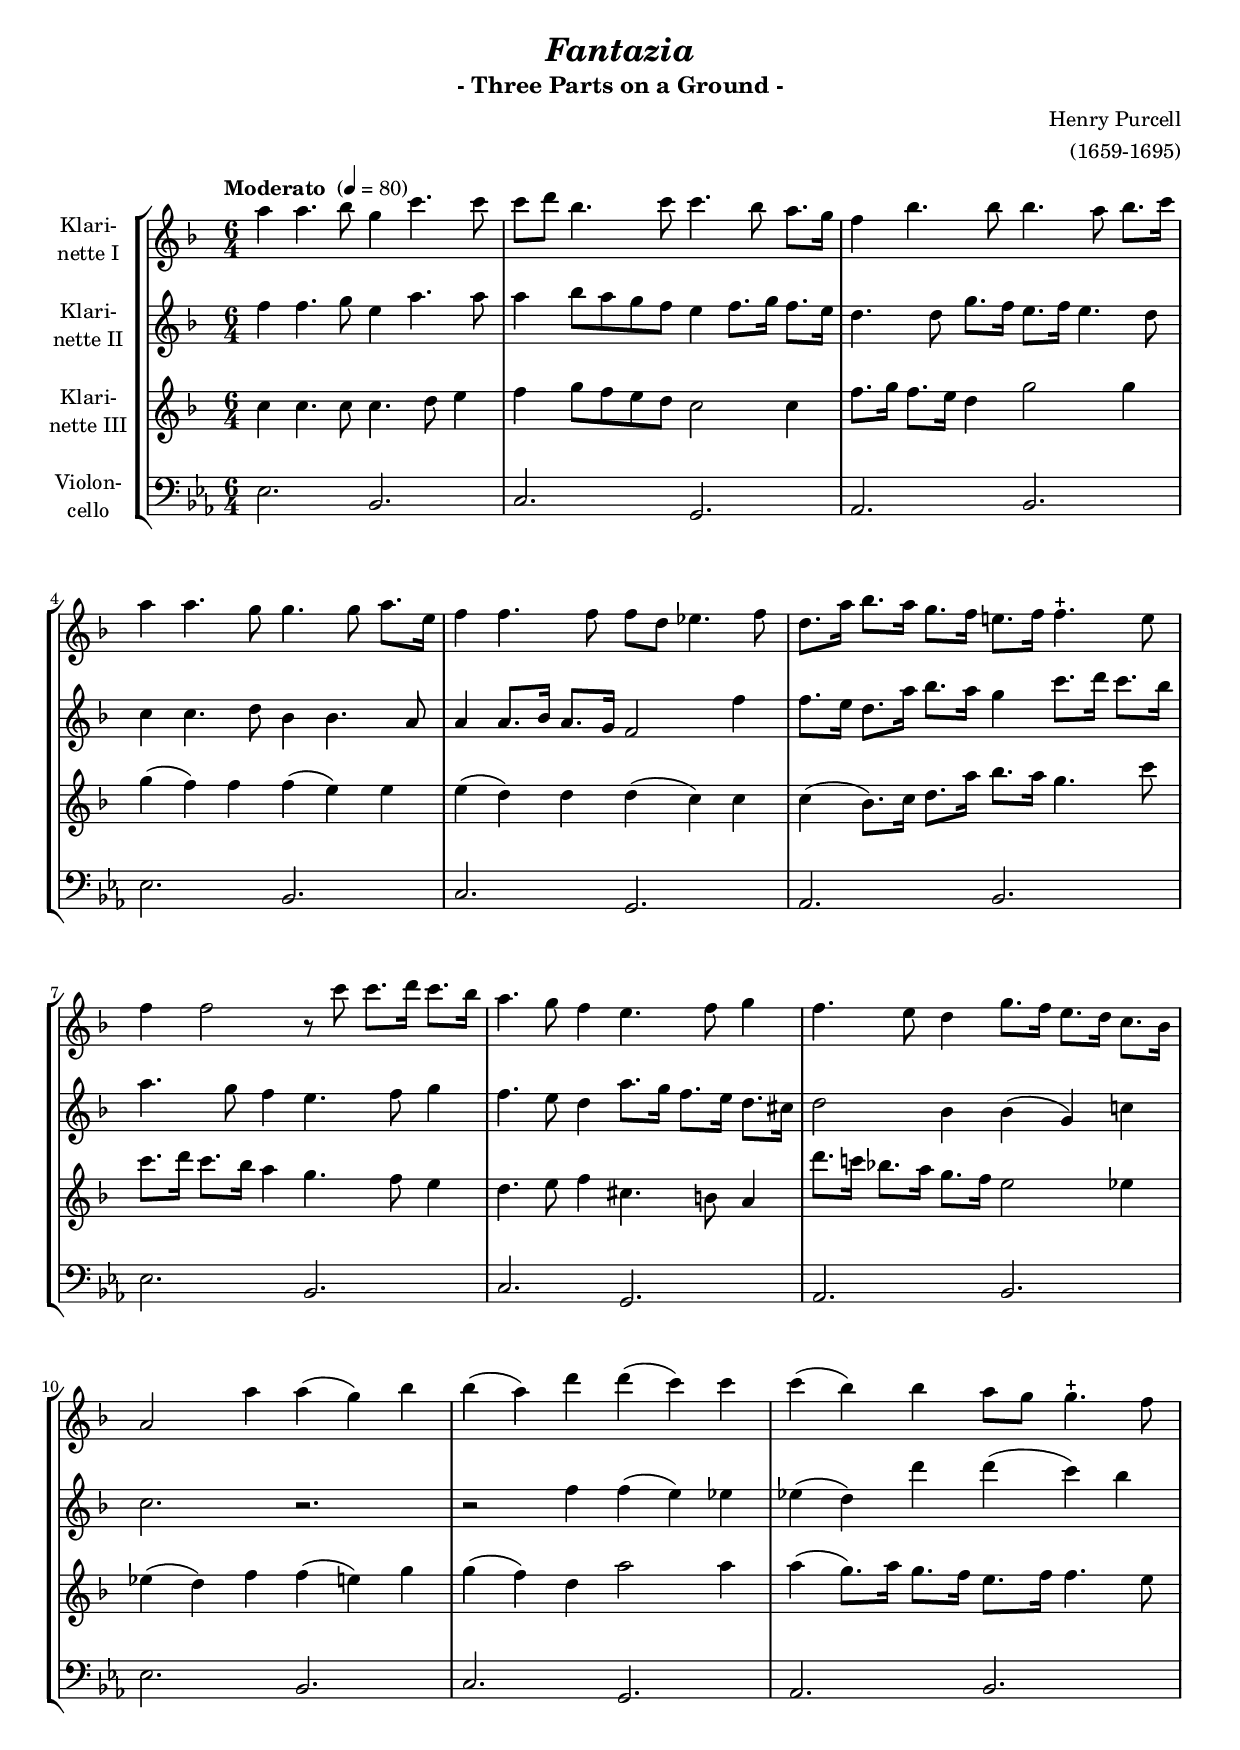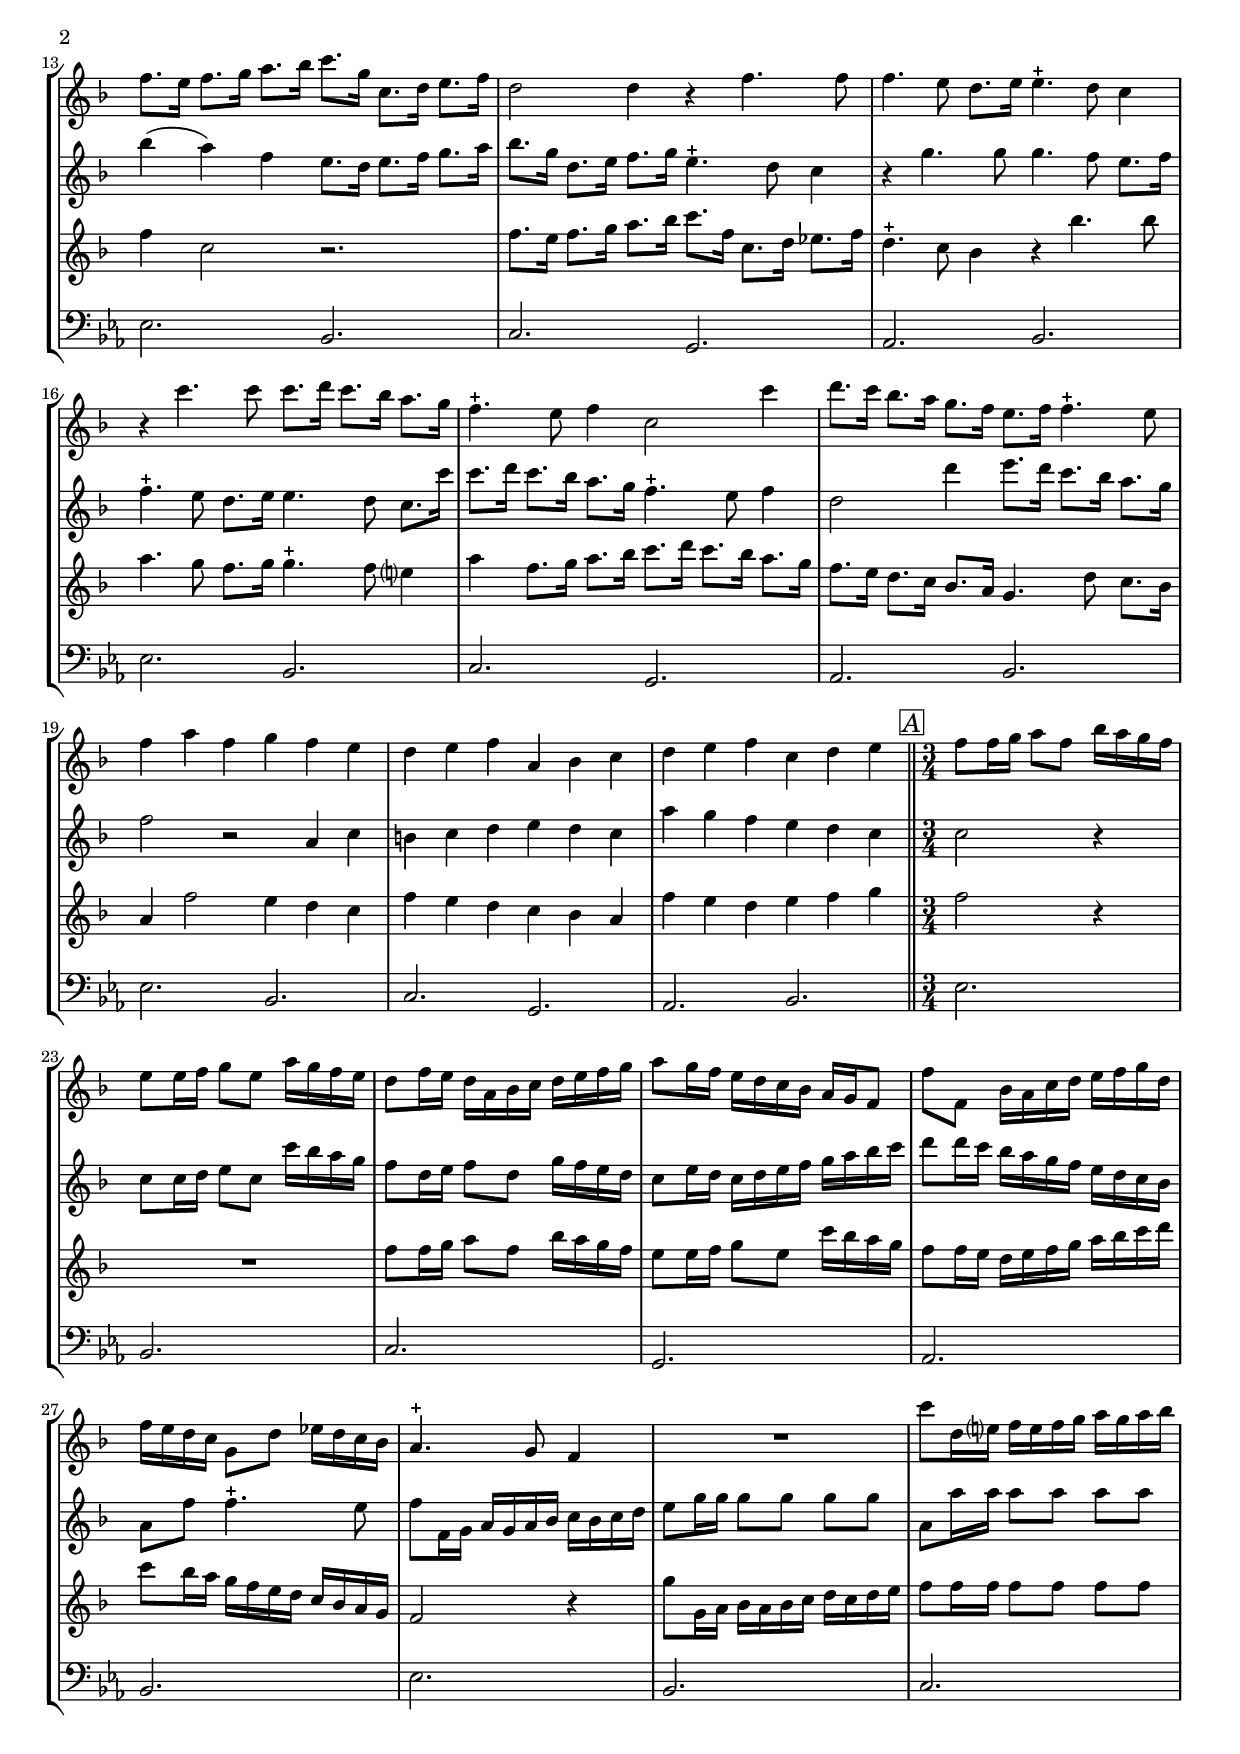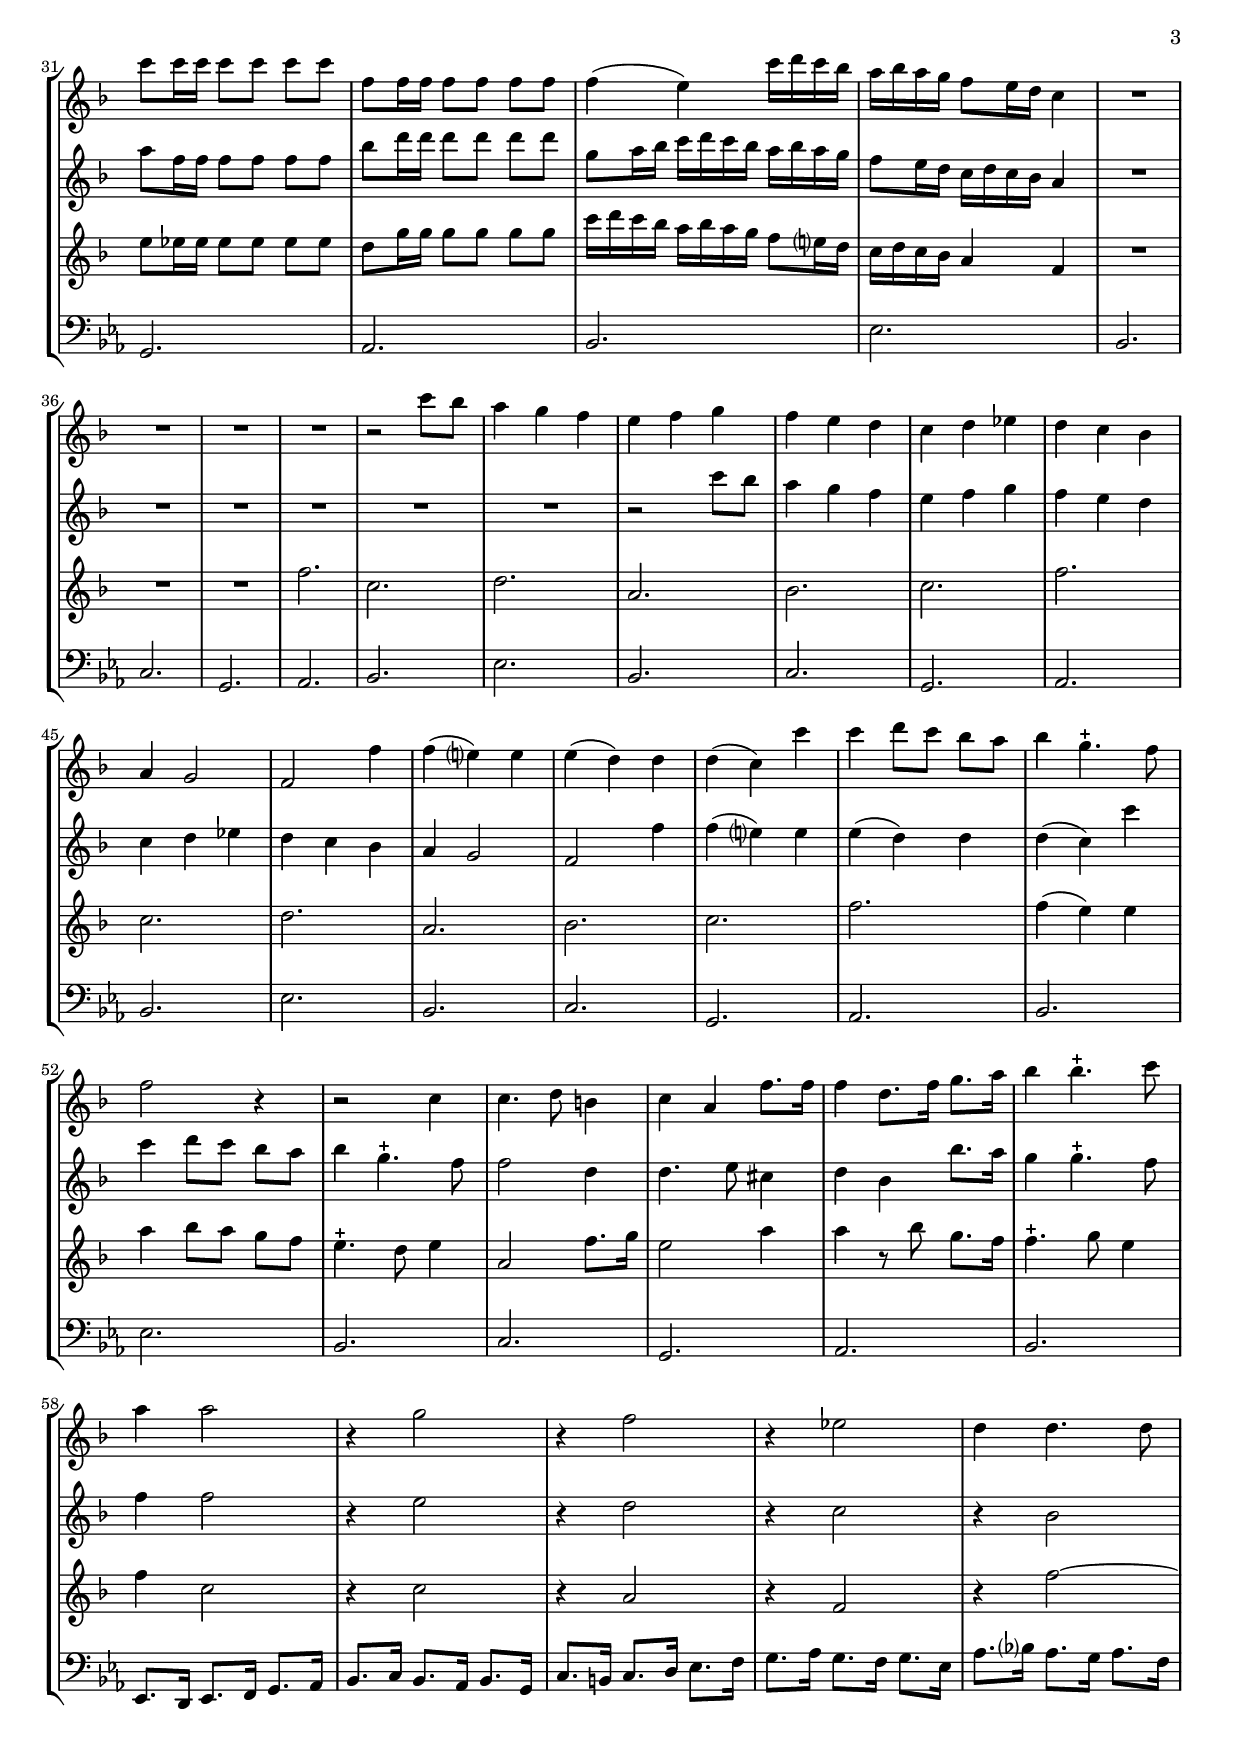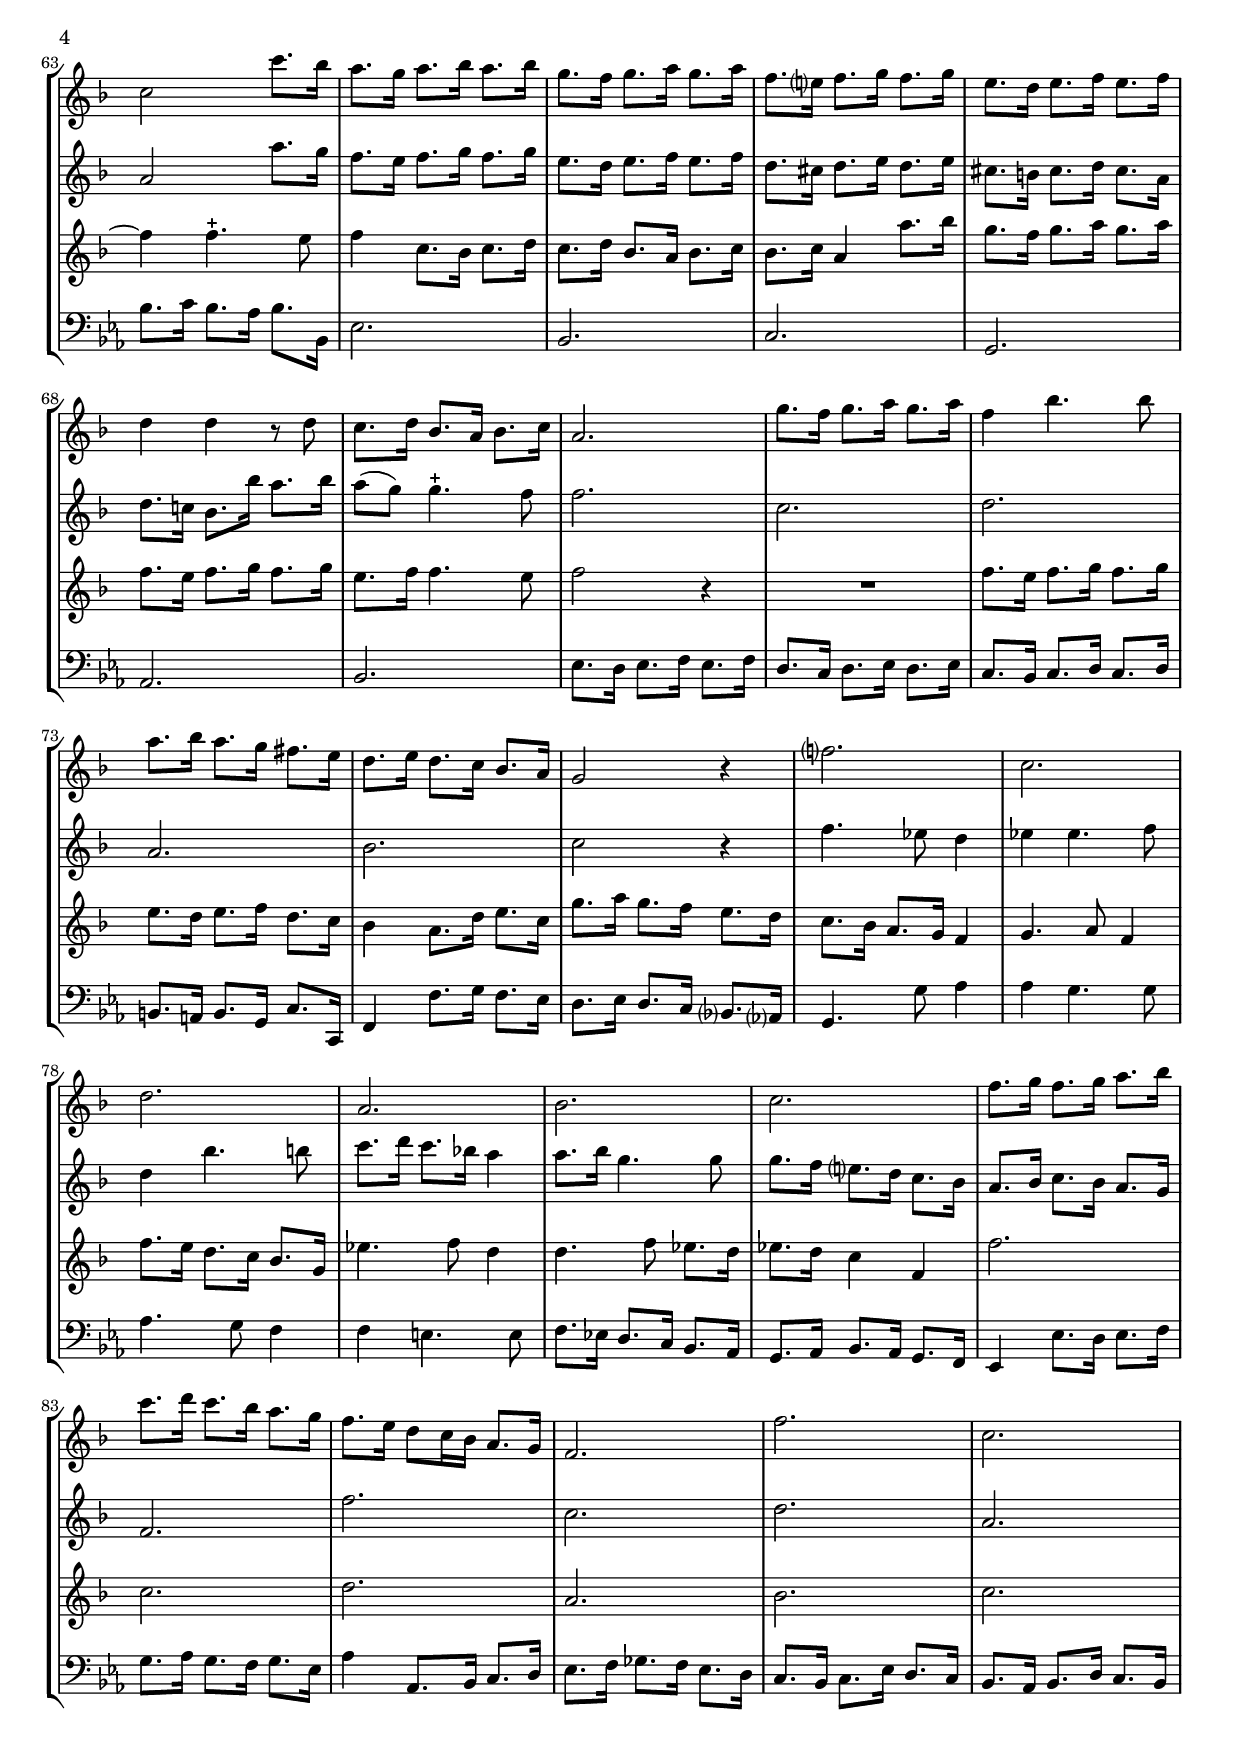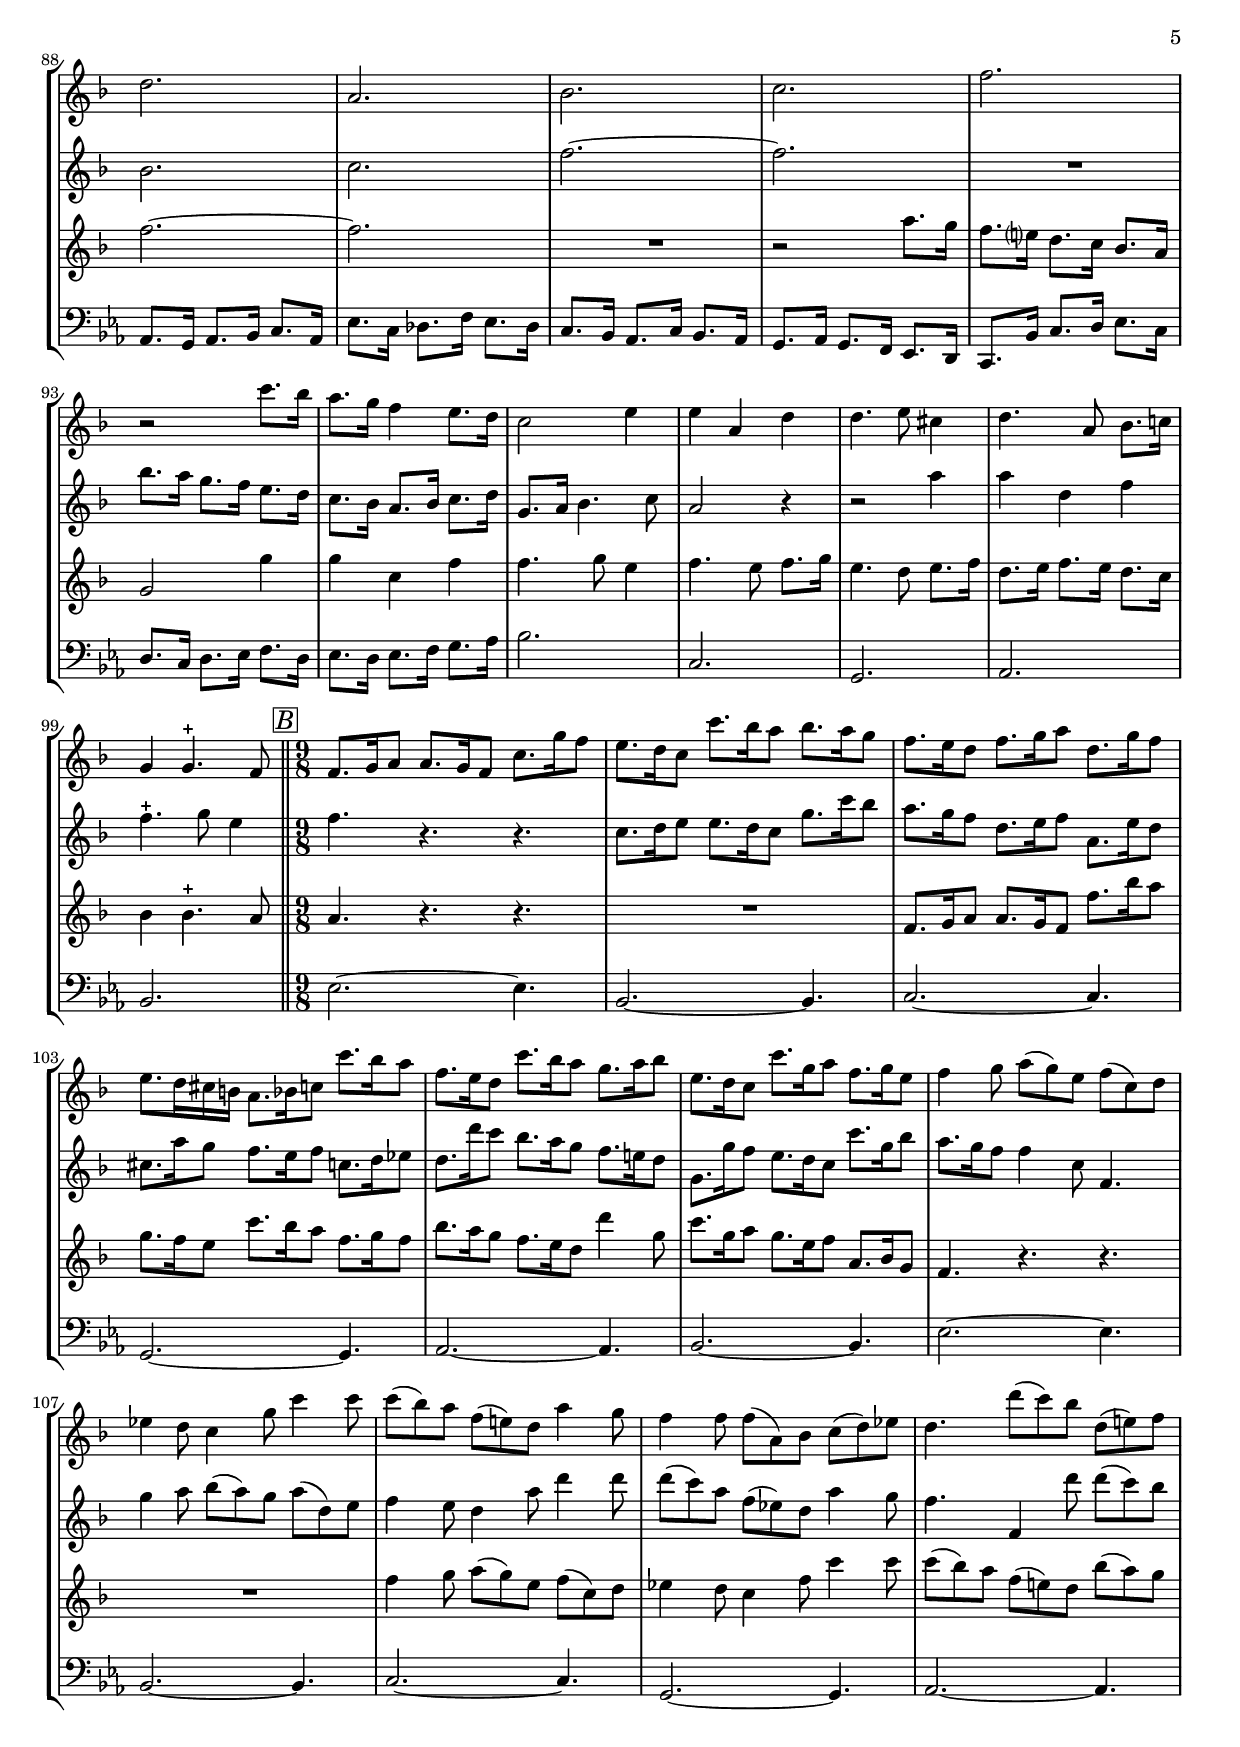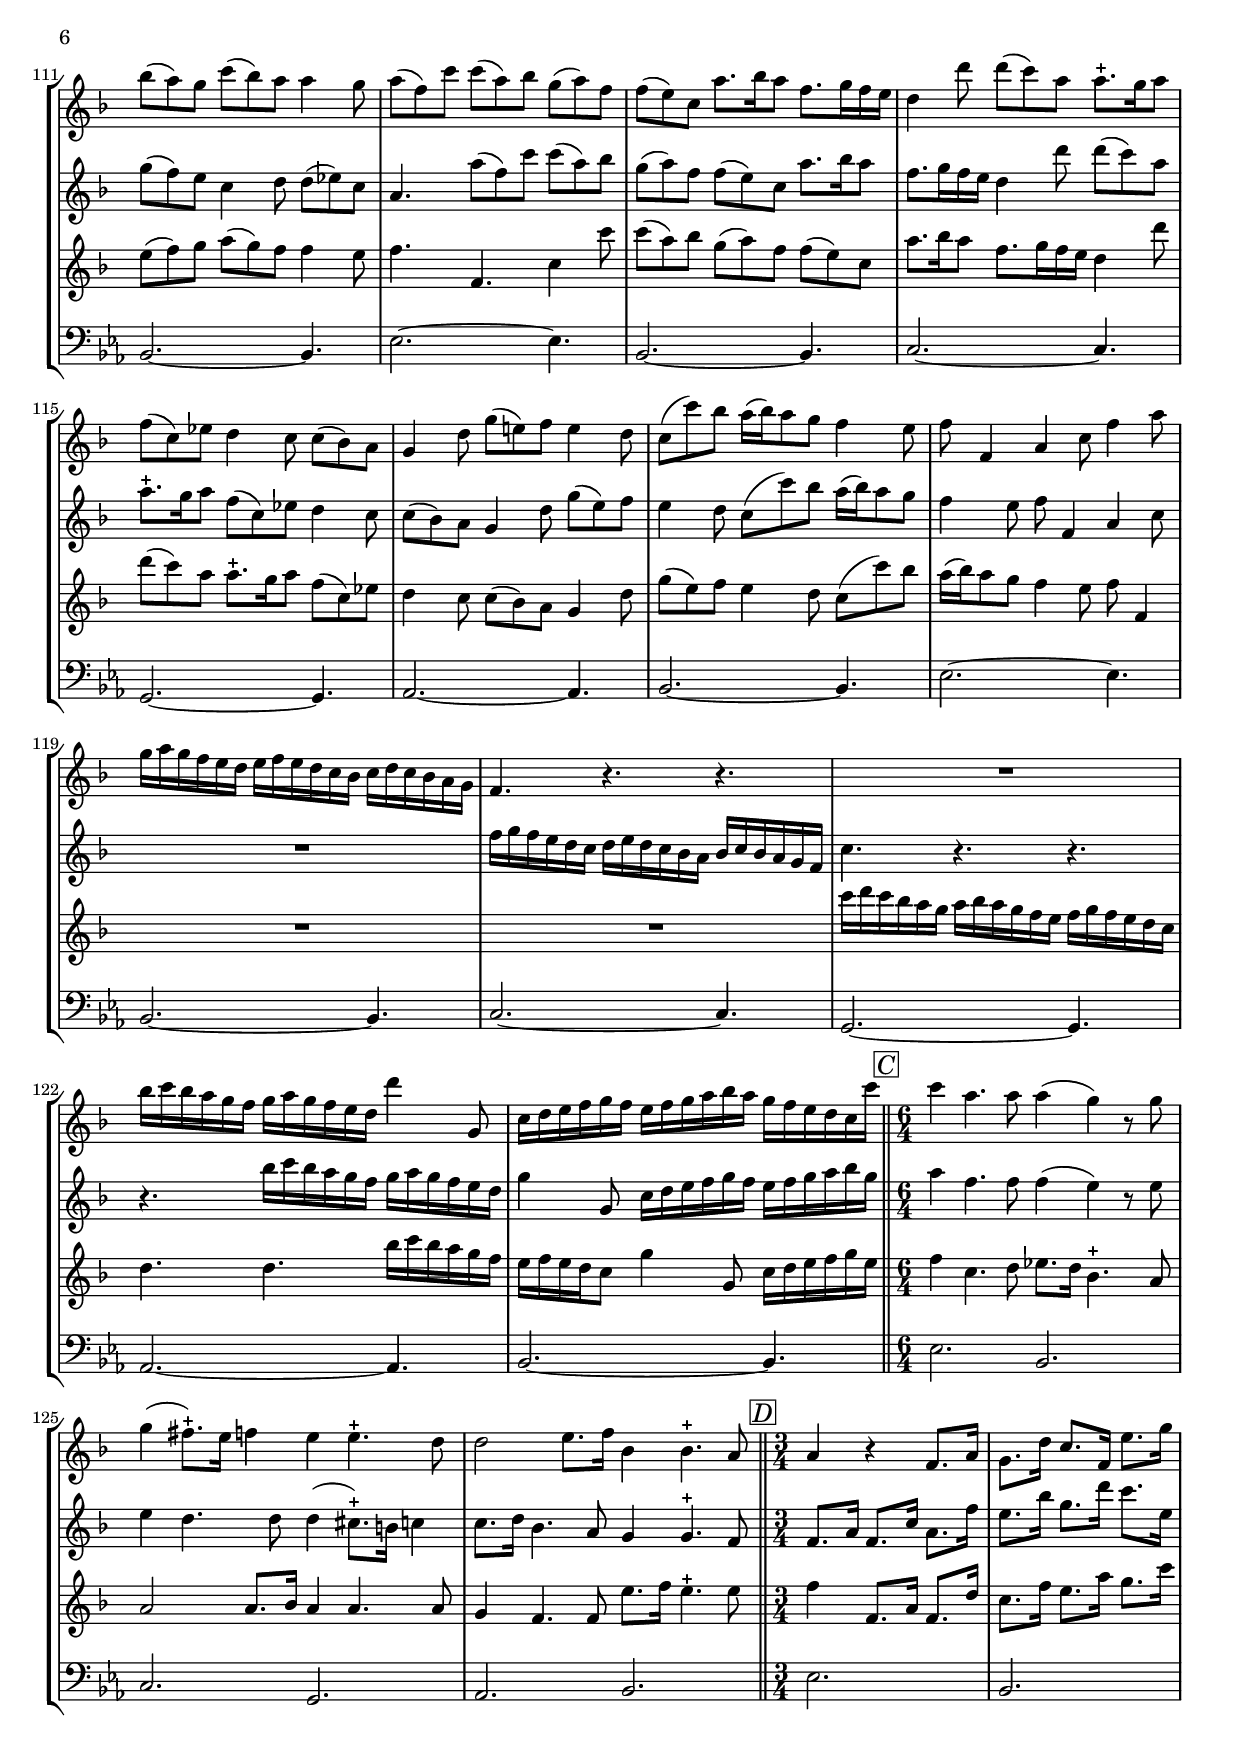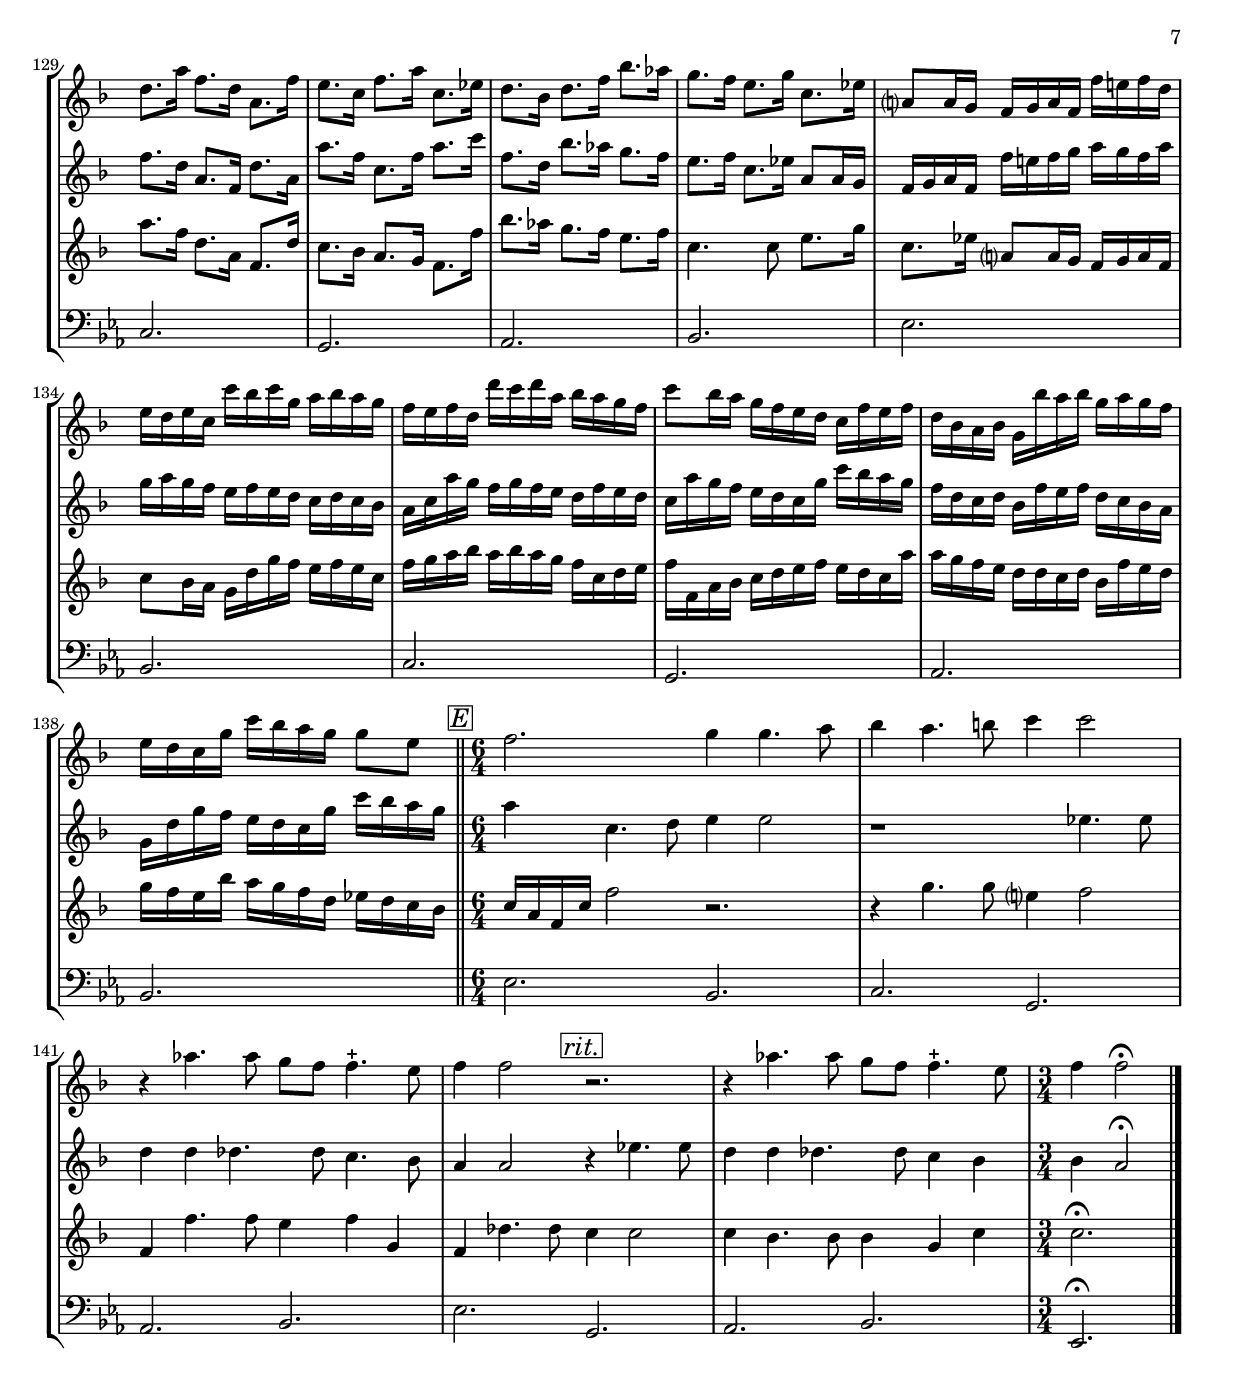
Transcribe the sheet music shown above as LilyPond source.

\version "2.18.2"
\include "deutsch.ly"
  
#(set-global-staff-size 17.885)

\header {
  title     = \markup \bold \italic "Fantazia"
  subtitle  = "- Three Parts on a Ground -"
  composer  = "Henry Purcell"
  arranger  = "(1659-1695)"
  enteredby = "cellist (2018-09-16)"
%  piece     = ""
}

voiceconsts = {
  \key d \major
  \time 6/4
  \clef "treble"
%  \numericTimeSignature
  \compressFullBarRests
  % Set default beaming for all staves
% \set Timing.beamExceptions = #'()
% \set Timing.baseMoment     = #(ly:make-moment 1 4)
% \set Timing.beatStructure  = #'(1 1 1)
  \tempo "Moderato " 4=80
}

micl = "clarinet"
mifl = "flute"
miob = "oboe"
mifh = "french horn"
misx = "tenor sax"
mist = "string ensemble 1"
miba = "cello"

boxa = { \bar "||" \mark \markup \italic \box "A" \time 3/4
  % Set default beaming for all staves
  \set Timing.beamExceptions = #'()
  \set Timing.baseMoment     = #(ly:make-moment 1 4)
  \set Timing.beatStructure  = #'(1 1 1)
}
boxb = { \bar "||" \mark \markup \italic \box "B" \time 9/8 }
boxc = { \bar "||" \mark \markup \italic \box "C" \time 6/4 }
boxd = { \bar "||" \mark \markup \italic \box "D" \time 3/4
  % Set default beaming for all staves
  \set Timing.beamExceptions = #'()
  \set Timing.baseMoment     = #(ly:make-moment 1 4)
  \set Timing.beatStructure  = #'(1 1 1)
}
boxe = { \bar "||" \mark \markup \italic \box "E" \time 6/4 }

rit = \mark \markup \italic \box "rit."

va = \relative c'' {
  \voiceconsts
  \clef "treble"

  fis4 fis4. g8 e4 a4. a8
  a h g4. a8 a4. g8 fis8. e16
  d4 g4. g8 g4. fis8 g8. a16
  fis4 fis4. e8 e4. e8 fis8. cis16
  d4 d4. d8 d h c4. d8

  h8. fis'16 g8. fis16 e8. d16 cis!8. d16 d4.-+ cis8
  d4 d2 r8 a' a8. h16 a8. g16
  fis4. e8 d4 cis4. d8 e4
  d4. cis8 h4 e8. d16 cis8. h16 a8. g16
  fis2 fis'4 fis( e) g

  g( fis) h h( a) a
  a( g) g fis8 e e4.-+ d8
  d8. cis16 d8. e16 fis8. g16 a8. e16 a,8. h16 cis8. d16
  h2 h4 r d4. d8
  d4. cis8 h8. cis16 cis4.-+ h8 a4

  r a'4. a8 a8. h16 a8. g16 fis8. e16
  d4.-+ cis8 d4 a2 a'4
  h8. a16 g8. fis16 e8. d16 cis8. d16 d4.-+ cis8
  d4 fis d e d cis
  h cis d fis, g a

  h cis d a h cis \boxa
  d8 d16 e fis8 d g16 fis e d
  cis8 cis16 d e8 cis fis16 e d cis
  h8 d16 cis h fis g a h cis d e
  fis8 e16 d cis h a g fis e d8

  d' d, g16 fis a h cis d e h
  d cis h a e8 h' c16 h a g
  fis4.-+ e8 d4
  R2.
  a''8 h,16 cis? d cis d e fis e fis g
  a8 a16 a a8 a a a

  d, d16 d d8 d d d
  d4( cis) a'16 h a g
  fis g fis e d8 cis16 h a4
  R2.*4
  r2 a'8 g
  fis4 e d
  cis d e
  d cis h

  a h c
  h a g
  fis e2
  d d'4
  d( cis?) cis
  cis( h ) h
  h( a) a'
  a h8 a g fis
  g4 e4.-+ d8
  d2 r4

  r2 a4
  a4. h8 gis4
  a fis d'8. d16
  d4 h8. d16 e8. fis16
  g4 g4.-+ a8
  fis4 fis2
  r4 e2
  r4 d2
  r4 c2
  h4 h4. h8

  a2 a'8. g16
  fis8. e16 fis8. g16 fis8. g16
  e8. d16 e8. fis16 e8. fis16
  d8. cis?16 d8. e16 d8. e16
  cis8. h16 cis8. d16 cis8. d16
  h4 h r8 h
  a8. h16 g8. fis16 g8. a16
  fis2.

  e'8. d16 e8. fis16 e8. fis16
  d4 g4. g8
  fis8. g16 fis8. e16 dis8. cis16
  h8. cis16 h8. a16 g8. fis16
  e2 r4
  d'?2.
  a
  h
  fis
  g
  a
  d8. e16 d8. e16 fis8. g16
  a8. h16 a8. g16 fis8. e16
  d8. cis16 h8 a16 g fis8. e16
  d2.
  d'
  a
  h
  fis
  g
  a

  d
  r2 a'8. g16
  fis8. e16 d4 cis8. h16
  a2 cis4
  cis fis, h
  h4. cis8 ais4
  h4. fis8 g8. a!16
  e4 e4.-+ d8 \boxb

  d8. e16 fis8 fis8. e16 d8 a'8. e'16 d8
  cis8. h16 a8 a'8. g16 fis8 g8. fis16 e8
  d8. cis16 h8 d8. e16 fis8 h,8. e16 d8
  cis8. h16 ais gis fis8. g16 a8 a'8. g16 fis8
  d8. cis16 h8 a'8. g16 fis8 e8. fis16 g8
  
  cis,8. h16 a8 a'8. e16 fis8 d8. e16 cis8
  d4 e8 fis( e) cis d( a) h
  c4 h8 a4 e'8 a4 a8
  a( g) fis d( cis!) h fis'4 e8
  d4 d8 d( fis,) g a( h) c

  h4. h'8( a) g h,( cis!) d
  g( fis) e a( g) fis fis4 e8
  fis( d) a' a( fis) g e( fis) d
  d( cis) a fis'8. g16 fis8 d8. e16 d cis
  h4 h'8 h( a) fis fis8.-+ e16 fis8

  d( a) c h4 a8 a( g) fis
  e4 h'8 e( cis!) d cis4 h8
  a( a') g fis16( g) fis8 e d4 cis8
  d d,4 fis a8 d4 fis8
  e16 fis e d cis h cis d cis h a g a h a g fis e

  d4. r r
  R8*9
  g'16 a g fis e d e fis e d cis h h'4 e,,8
  a16 h cis d e d cis d e fis g fis e d cis h a a' \boxc

  a4 fis4. fis8 fis4( e) r8 e
  e4( dis8.)-+ cis16 d4 cis cis4.-+ h8
  h2 cis8. d16 g,4 g4.-+ fis8 \boxd

  fis4 r d8. fis16
  e8. h'16 a8. d,16 cis'8. e16
  h8. fis'16 d8. h16 fis8. d'16
  cis8. a16 d8. fis16 a,8. c16
  h8. g16 h8. d16 g8. f16
  e8. d16 cis8. e16 a,8. c16
  fis,?8 fis16 e d e fis d d' cis! d h

  cis h cis a a' g a e fis g fis e
  d cis d h h' a h fis g fis e d
  a'8 g16 fis e d cis h a d cis d
  h g fis g e g' fis g e fis e d
  cis h a e' a g fis e e8 cis \boxe

  d2. e4 e4. fis8
  g4 fis4. gis8 a4 a2
  r4 f4. f8 e d d4.-+ cis8
  d4 d2 \rit r2.
  r4 f4. f8 e d d4.-+ cis8 \time 3/4
  d4 d2\fermata \bar "|."
}

vb = \relative c'' {
  \voiceconsts
  \clef "treble"

  d4 d4. e8 cis4 fis4. fis8
  fis4 g8 fis e d cis4 d8. e16 d8. cis16
  h4. h8 e8. d16 cis8. d16 cis4. h8
  a4 a4. h8 g4 g4. fis8

  fis4 fis8. g16 fis8. e16 d2 d'4
  d8. cis16 h8. fis'16 g8. fis16 e4 a8. h16 a8. g16
  fis4. e8 d4 cis4. d8 e4
  d4. cis8 h4 fis'8. e16 d8. cis16 h8. ais16
  h2 g4 g( e) a!

  a2. r
  r2 d4 d( cis) c
  c( h) h' h( a) g
  g( fis) d cis8. h16 cis8. d16 e8. fis16
  g8. e16 h8. cis16 d8. e16 cis4.-+ h8 a4

  r e'4. e8 e4. d8 cis8. d16
  d4.-+ cis8 h8. cis16 cis4. h8 a8. a'16
  a8. h16 a8. g16 fis8. e16 d4.-+ cis8 d4
  h2 h'4 cis8. h16 a8. g16 fis8. e16
  d2 r fis,4 a

  gis a h cis h a
  fis' e d cis h a \boxa

  a2 r4
  a8 a16 h cis8 a a'16 g fis e
  d8 h16 cis d8 h e16 d cis h
  a8 cis16 h a h cis d e fis g a

  h8 h16 a g fis e d cis h a g
  fis8 d' d4.-+ cis8
  d d,16 e fis e fis g a g a h
  cis8 e16 e e8 e e e
  fis, fis'16 fis fis8 fis fis fis
  fis d16 d d8 d d d

  g h16 h h8 h h h
  e, fis16 g a h a g fis g fis e
  d8 cis16 h a h a g fis4
  R2.*6
  r2 a'8 g
  fis4 e d
  cis d e

  d cis h
  a h c
  h a g
  fis e2
  d d'4
  d( cis?) cis
  cis( h) h
  h( a) a'
  a h8 a g fis
  g4 e4.-+ d8

  d2 h4
  h4. cis8 ais4
  h g g'8. fis16
  e4 e4.-+ d8
  d4 d2
  r4 cis2
  r4 h2
  r4 a2
  r4 g2
  fis fis'8. e16

  d8. cis16 d8. e16 d8. e16
  cis8. h16 cis8. d16 cis8. d16
  h8. ais16 h8. cis16 h8. cis16
  ais8. gis16 ais8. h16 ais8. fis16
  h8. a!16 g8. g'16 fis8. g16
  fis8( e) e4.-+ d8
  d2.
  a
  h

  fis
  g
  a2 r4
  d4. c8 h4
  c c4. d8
  h4 g'4. gis8
  a8. h16 a8. g!16 fis4
  fis8. g16 e4. e8
  e8. d16 cis?8. h16 a8. g16
  fis8. g16 a8. g16 fis8. e16

  d2.
  d'
  a
  h
  fis
  g
  a
  d~
  d
  R

  g8. fis16 e8. d16 cis8. h16
  a8. g16 fis8. g16 a8. h16
  e,8. fis16 g4. a8
  fis2 r4
  r2 fis'4
  fis h, d
  d4.-+ e8 cis4 \boxb

  d4. r r
  a8. h16 cis8 cis8. h16 a8 e'8. a16 g8
  fis8. e16 d8 h8. cis16 d8 fis,8. cis'16 h8
  ais8. fis'16 e8 d8. cis16 d8 a8. h16 c8
  h8. h'16 a8 g8. fis16 e8 d8. cis!16 h8
  
  e,8. e'16 d8 cis8. h16 a8 a'8. e16 g8
  fis8. e16 d8 d4 a8 d,4.
  e'4 fis8 g( fis) e fis( h,) cis
  d4 cis8 h4 fis'8 h4 h8
  h( a) fis d( c) h fis'4 e8

  d4. d,4 h''8 h( a) g
  e( d) cis a4 h8 h( c) a
  fis4. fis'8( d) a' a( fis) g
  e( fis) d d( cis) a fis'8. g16 fis8
  d8. e16 d cis h4 h'8 h( a) fis

  fis8.-+ e16 fis8 d( a) c h4 a8
  a( g) fis e4 h'8 e( cis) d
  cis4 h8 a( a') g fis16( g) fis8 e
  d4 cis8 d d,4 fis a8
  R8*9

  d16 e d cis h a h cis h a g fis g a g fis e d
  a'4. r r
  r g'16 a g fis e d e fis e d cis h
  e4 e,8 a16 h cis d e d cis d e fis g e \boxc

  fis4 d4. d8 d4( cis) r8 cis
  cis4 h4. h8 h4( ais8.)-+ gis16 a4
  a8. h16 g4. fis8 e4 e4.-+ d8 \boxd

  d8. fis16 d8. a'16 fis8. d'16
  cis8. g'16 e8. h'16 a8. cis,16
  d8. h16 fis8. d16 h'8. fis16
  fis'8. d16 a8. d16 fis8. a16
  d,8. h16 g'8. f16 e8. d16
  cis8. d16 a8. c16 fis,8 fis16 e

  d e fis d d' cis! d e fis e d fis
  e fis e d cis d cis h a h a g
  fis a fis' e d e d cis h d cis h
  a fis' e d cis h a e' a g fis e
  d h a h g d' cis d h a g fis

  e h' e d cis h a e' a g fis e \boxe
  fis4 a,4. h8 cis4 cis2
  r1 c4. c8

  h4 h b4. b8 a4. g8
  fis4 fis2 \rit r4 c'4. c8
  h4 h b4. b8 a4 g \time 3/4
  g fis2\fermata \bar "|."
}

vc = \relative c'' {
  \voiceconsts
  \clef "treble"

  a4 a4. a8 a4. h8 cis4
  d e8 d cis h a2 a4
  d8. e16 d8. cis16 h4 e2 e4
  e( d) d d( cis) cis
  cis( h) h h( a) a

  a( g8.) a16 h8. fis'16 g8. fis16 e4. a8
  a8. h16 a8. g16 fis4 e4. d8 cis4
  h4. cis8 d4 ais4. gis8 fis4
  h'8. a!16 g!8. fis16 e8. d16 cis2 c4
  c( h) d d( cis) e

  e( d) h fis'2 fis4
  fis( e8.) fis16 e8. d16 cis8. d16 d4. cis8
  d4 a2 r2.
  d8. cis16 d8. e16 fis8. g16 a8. d,16 a8. h16 c8. d16
  h4.-+ a8 g4 r g'4. g8

  fis4. e8 d8. e16 e4.-+ d8 cis?4
  fis d8. e16 fis8. g16 a8. h16 a8. g16 fis8. e16
  d8. cis16 h8. a16 g8. fis16 e4. h'8 a8. g16
  fis4 d'2 cis4 h a
  d cis h a g fis

  d' cis h cis d e \boxa
  d2 r4
  R2.
  d8 d16 e fis8 d g16 fis e d
  cis8 cis16 d e8 cis a'16 g fis e
  d8 d16 cis h cis d e fis g a h

  a8 g16 fis e d cis h a g fis e
  d2 r4
  e'8 e,16 fis g fis g a h a h cis
  d8 d16 d d8 d d d
  cis c16 c c8 c c c
  h e16 e e8 e e e

  a16 h a g fis g fis e d8 cis?16 h
  a h a g fis4 d
  R2.*3
  d'2.
  a
  h
  fis
  g
  a
  d
  a

  h
  fis
  g
  a
  d
  d4( cis) cis
  fis g8 fis e d
  cis4.-+ h8 cis4
  fis,2 d'8. e16
  cis2 fis4
  fis r8 g e8. d16

  d4.-+ e8 cis4
  d a2
  r4 a2
  r4 fis2
  r4 d2
  r4 d'2~
  d4 d4.-+ cis8
  d4 a8. g16 a8. h16
  a8. h16 g8. fis16 g8. a16
  g8. a16 fis4 fis'8. g16

  e8. d16 e8. fis16 e8. fis16
  d8. cis16 d8. e16 d8. e16
  cis8. d16 d4. cis8
  d2 r4
  R2.
  d8. cis16 d8. e16 d8. e16
  cis8. h16 cis8. d16 h8. a16
  g4 fis8. h16 cis8. a16

  e'8. fis16 e8. d16 cis8. h16
  a8. g16 fis8. e16 d4
  e4. fis8 d4
  d'8. cis16 h8. a16 g8. e16
  c'4. d8 h4
  h4. d8 c8. h16

  c8. h16 a4 d,
  d'2.
  a
  h
  fis
  g
  a
  d~
  d
  R2.

  r2 fis8. e16
  d8. cis?16 h8. a16 g8. fis16
  e2 e'4
  e a, d
  d4. e8 cis4
  d4. cis8 d8. e16
  cis4. h8 cis8. d16
  h8. cis16 d8. cis16 h8. a16
  g4 g4.-+ fis8 \boxb

  fis4. r r
  R8*9
  d8. e16 fis8 fis8. e16 d8 d'8. g16 fis8
  e8. d16 cis8 a'8. g16 fis8 d8. e16 d8
  g8. fis16 e8 d8. cis16 h8 h'4 e,8
  a8. e16 fis8 e8. cis16 d8 fis,8. g16 e8

  d4. r r
  R8*9
  d'4 e8 fis( e) cis d( a) h
  c4 h8 a4 d8 a'4 a8
  a( g) fis d( cis!) h g'( fis) e
  cis( d) e fis( e) d d4 cis8

  d4. d, a'4 a'8
  a( fis) g e( fis) d d( cis) a
  fis'8. g16 fis8 d8. e16 d cis h4 h'8
  h( a) fis fis8.-+ e16 fis8 d( a) c
  h4 a8 a( g) fis e4 h'8

  e( cis) d cis4 h8 a( a') g
  fis16( g) fis8 e d4 cis8 d d,4
  R8*18
  a''16 h a g fis e fis g fis e d cis d e d cis h a
  h4. h g'16 a g fis e d

  cis d cis h a8 e'4 e,8 a16 h cis d e cis \boxc
  d4 a4. h8 c8. h16 g4.-+ fis8
  fis2 fis8. g16 fis4 fis4. fis8
  e4 d4. d8 cis'8. d16 cis4.-+ cis8 \boxd

  d4 d,8. fis16 d8. h'16
  a8. d16 cis8. fis16 e8. a16
  fis8. d16 h8. fis16 d8. h'16
  a8. g16 fis8. e16 d8. d'16
  g8. f16 e8. d16 cis8. d16
  a4. a8 cis8. e16
  a,8. c16 fis,?8 fis16 e d e fis d

  a'8 g16 fis e h' e d cis d cis a
  d e fis g fis g fis e d a h cis
  d d, fis g a h cis d cis h a fis'
  fis e d cis h h a h g d' cis h
  e d cis g' fis e d h c h a g \boxe

  a fis d a' d2 r2.
  r4 e4. e8 cis?4 d2
  d,4 d'4. d8 cis4 d e,
  d b'4. b8 \rit a4 a2
  a4 g4. g8 g4 e a \time 3/4
  a2.\fermata \bar "|."
}

vd = \relative c {
  \voiceconsts
  \clef "bass"

  d2. a
  h fis
  g a
  d a
  h fis
  g a
  d a
  h fis

  g a
  d a
  h fis
  g a
  d a
  h fis
  g a

  d a
  h fis
  g a
  d a
  h fis
  g a \boxa

  d
  a
  h
  fis
  g
  a
  d
  a
  h
  fis
  g
  a
  d
  a

  h
  fis g
  a
  d
  a
  h
  fis
  g
  a
  d
  a
  h
  fis

  g
  a
  d
  a
  h
  fis
  g
  a
  d,8. cis16 d8. e16 fis8. g16
  a8. h16 a8. g16 a8. fis16
  h8. ais16 h8. cis16 d8. e16
  
  fis8. g16 fis8. e16 fis8. d16
  g8. a?16 g8. fis16 g8. e16
  a8. h16 a8. g16 a8. a,16
  d2.
  a
  h
  fis
  g
  a
  d8. cis16 d8. e16 d8. e16

  cis8. h16 cis8. d16 cis8. d16
  h8. a16 h8. cis16 h8. cis16
  ais8. gis16 ais8. fis16 h8. h,16
  e4 e'8. fis16 e8. d16
  cis8. d16 cis8. h16 a?8. g?16
  fis4. fis'8 g4
  g fis4. fis8
  g4. fis8 e4

  e dis4. dis8
  e8. d!16 cis8. h16 a8. g16
  fis8. g16 a8. g16 fis8. e16
  d4 d'8. cis16 d8. e16
  fis8. g16 fis8. e16 fis8. d16
  g4 g,8. a16 h8. cis16
  d8. e16 f8. e16 d8. cis16
  h8. a16 h8. d16 cis8. h16
  
  a8. g16 a8. cis16 h8. a16
  g8. fis16 g8. a16 h8. g16
  d'8. h16 c8. e16 d8. c16
  h8. a16 g8. h16 a8. g16
  fis8. g16 fis8. e16 d8. cis16
  
  h8. a'16 h8. cis16 d8. h16
  cis8. h16 cis8. d16 e8. cis16
  d8. cis16 d8. e16 fis8. g16
  a2.
  h,
  fis
  g
  a \boxb
  
  d~d4.
  a2.~ a4.
  h2.~ h4.
  fis2.~ fis4.
  g2.~ g4.
  a2.~ a4.
  d2.~ d4.
  a2.~ a4.
  h2.~ h4.

  fis2.~ fis4.
  g2.~ g4.
  a2.~ a4.
  d2.~ d4.
  a2.~ a4.
  h2.~ h4.
  fis2.~ fis4.
  g2.~ g4.

  a2.~ a4.
  d2.~ d4.
  a2.~ a4.
  h2.~ h4.
  fis2.~ fis4.
  g2.~ g4.
  a2.~ a4. \boxc

  d2. a
  h fis
  g a \boxd
  d
  a
  h
  fis
  g
  a
  d
  a

  h
  fis
  g
  a \boxe
  d a
  h fis
  g a
  d \rit fis,
  g a \time 3/4
  d,\fermata \bar "|."
}


music = \new StaffGroup <<
      \new Staff {
	\set Staff.midiInstrument = \micl
	\set Staff.instrumentName = \markup \center-column { "Klari-" "nette I" }
	\transpose d f { \va }
      }

      \new Staff {
	\set Staff.midiInstrument = \micl
	\set Staff.instrumentName = \markup \center-column { "Klari-" "nette II" }
	\transpose d f { \vb }
      }

      \new Staff {
	\set Staff.midiInstrument = \micl
	\set Staff.instrumentName = \markup \center-column { "Klari-" "nette III" }
	\transpose d f { \vc }
      }

      \new Staff {
	\set Staff.midiInstrument = \miba
	\set Staff.instrumentName = \markup \center-column { "Violon-" "cello" }
	\transpose d es { \vd }
      }
>>

\book {
  \score {
    \music
    \layout {}
  }

  \score {
    \unfoldRepeats \music

    \midi {
      \context {
        \Score
      }
    }
  }
}
